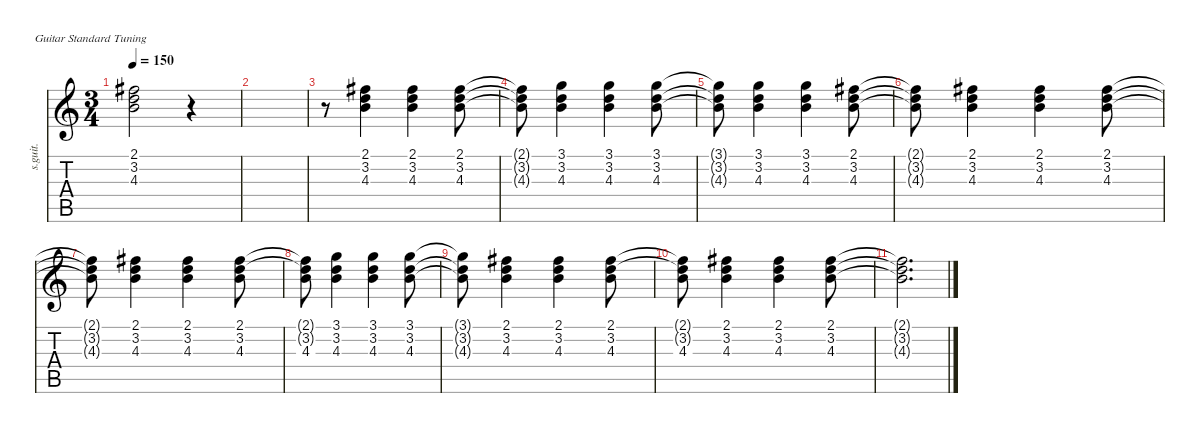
\defaultSystemsLayout 4
\hideDynamics
\bracketExtendMode nobrackets
\track ("Strum" "s.guit.") {instrument acousticguitarsteel}
\staff {score tabs}
\tuning (E4 B3 G3 D3 A2 E2)
\ts (3 4)
\tempo 150
\clef g2
\ks c
(2.1{t acc #} 3.2{t} 4.3{t}).2{dy mf beam Down} r.4{beam Down} |
|
r.8{beam Down} (2.1{acc #} 3.2 4.3).4{beam Down} (2.1{acc #} 3.2 4.3).4{beam Down} (2.1{acc #} 3.2 4.3).8{beam Down} |
(2.1{t acc #} 3.2{t} 4.3{t}).8{beam Down} (3.1 3.2 4.3).4{beam Down} (3.1 3.2 4.3).4{beam Down} (3.1 3.2 4.3).8{beam Down} |
(3.1{t} 3.2{t} 4.3{t}).8{beam Down} (3.1 3.2 4.3).4{beam Down} (3.1 3.2 4.3).4{beam Down} (2.1{acc #} 3.2 4.3).8{beam Down} |
(2.1{t acc #} 3.2{t} 4.3{t}).8{beam Down} (2.1{acc #} 3.2 4.3).4{beam Down} (2.1{acc #} 3.2 4.3).4{beam Down} (2.1{acc #} 3.2 4.3).8{beam Down} |
(2.1{t acc #} 3.2{t} 4.3{t}).8{beam Down} (2.1{acc #} 3.2 4.3).4{beam Down} (2.1{acc #} 3.2 4.3).4{beam Down} (2.1{acc #} 3.2 4.3).8{beam Down} |
(2.1{t acc #} 3.2{t} 4.3).8{beam Down} (3.1 3.2 4.3).4{beam Down} (3.1 3.2 4.3).4{beam Down} (3.1 3.2 4.3).8{beam Down} |
(3.1{t} 3.2{t} 4.3{t}).8{beam Down} (2.1{acc #} 3.2 4.3).4{beam Down} (2.1{acc #} 3.2 4.3).4{beam Down} (2.1{acc #} 3.2 4.3).8{beam Down} |
(2.1{t acc #} 3.2{t} 4.3).8{beam Down} (2.1{acc #} 3.2 4.3).4{beam Down} (2.1{acc #} 3.2 4.3).4{beam Down} (2.1{acc #} 3.2 4.3).8{beam Down} |
(4.3{t} 2.1{t acc #} 3.2{t}).2{d beam Down}
